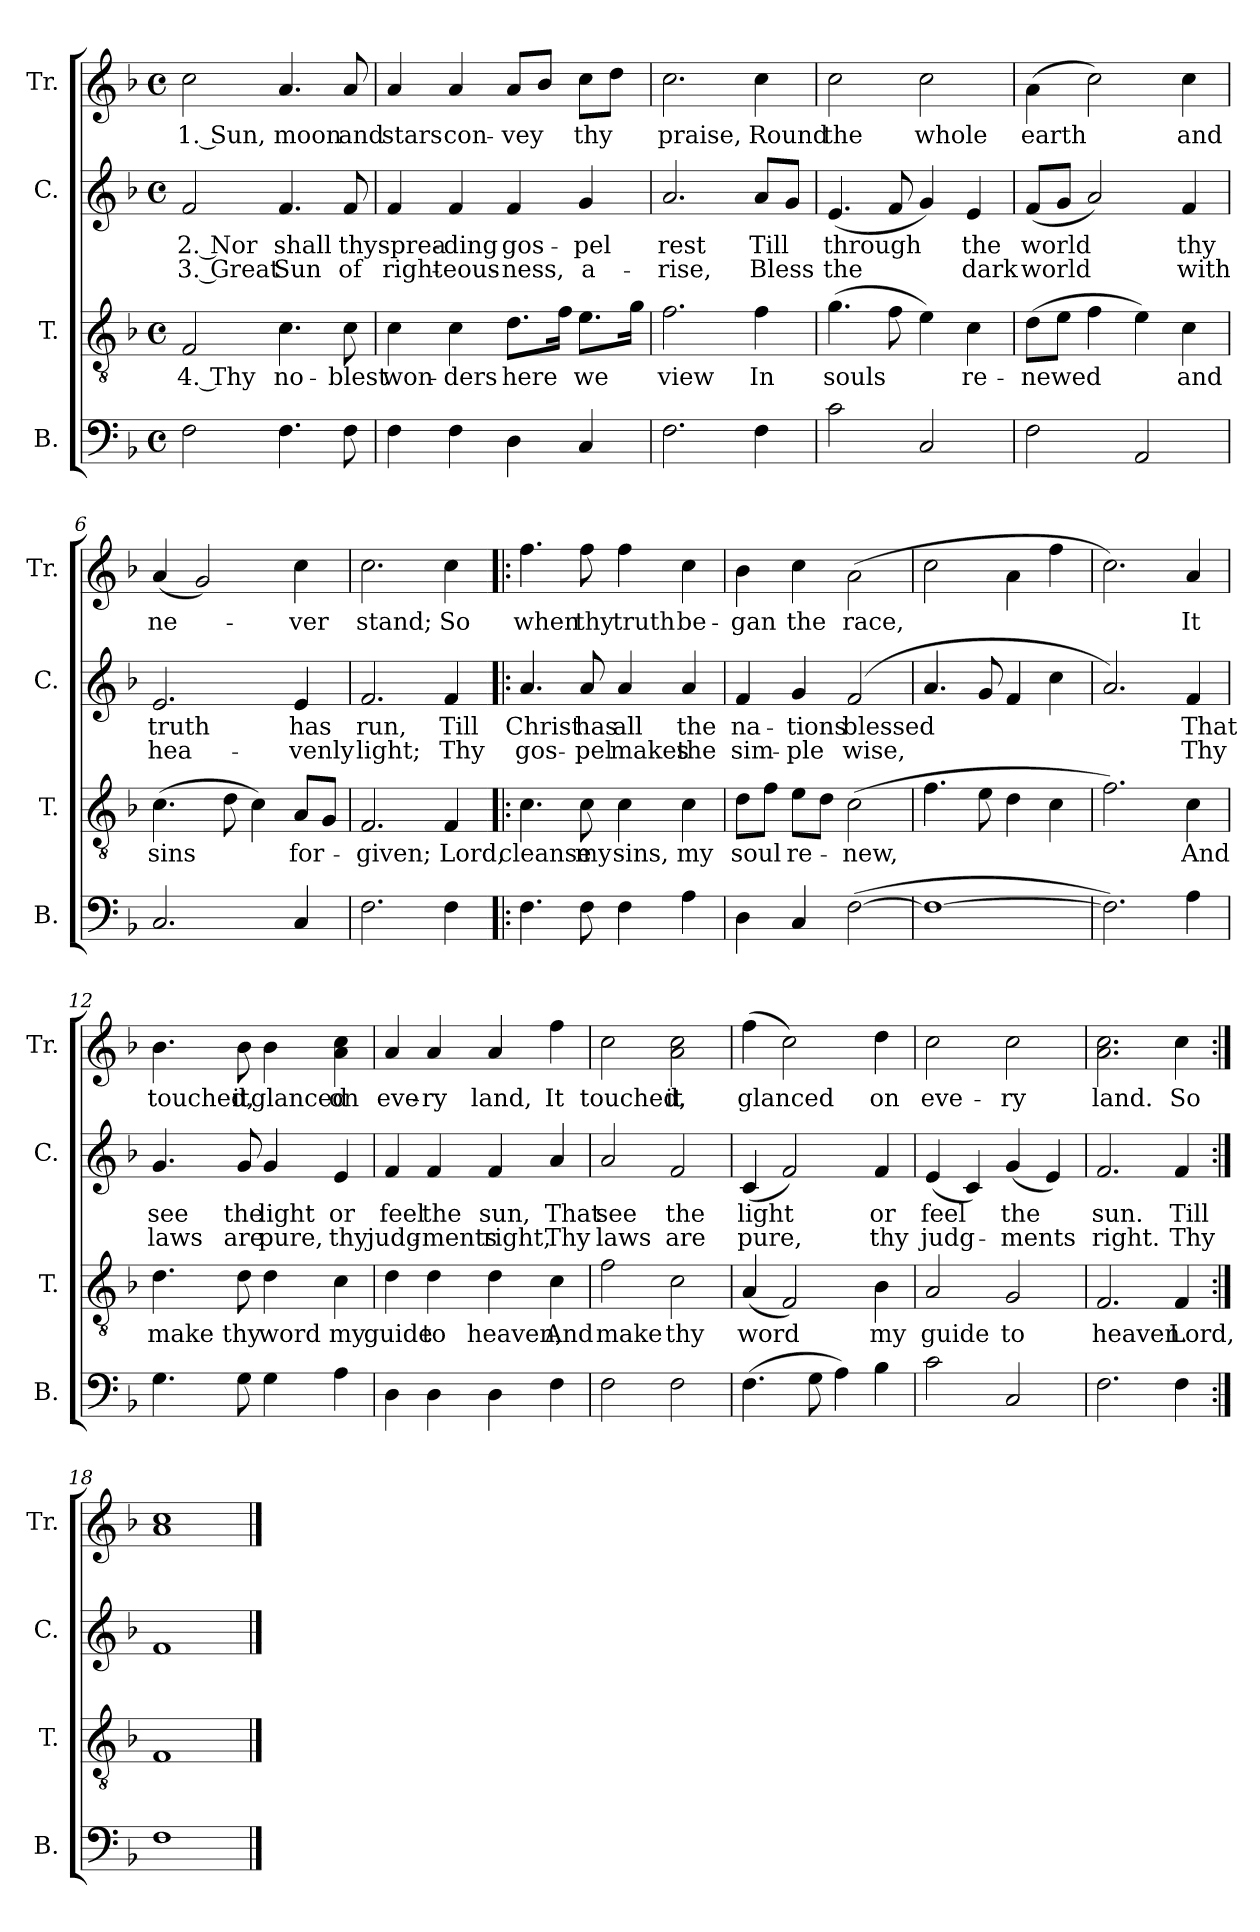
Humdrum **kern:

**kern	**kern	**text	**kern	**text	**text	**kern	**text
*part4	*part3	*part3	*part2	*part2	*part2	*part1	*part1
*staff4	*staff3	*staff3	*staff2	*staff2	*staff2	*staff1	*staff1
*I"B.	*I"T.	*	*I"C.	*	*	*I"Tr.	*
*I'B.	*I'T.	*	*I'C.	*	*	*I'Tr.	*
*clefF4	*clefGv2	*	*clefG2	*	*	*clefG2	*
*k[b-]	*k[b-]	*	*k[b-]	*	*	*k[b-]	*
*M4/4	*M4/4	*	*M4/4	*	*	*M4/4	*
*met(c)	*met(c)	*	*met(c)	*	*	*met(c)	*
*MM110	*MM110	*	*MM110	*	*	*MM110	*
=1	=1	=1	=1	=1	=1	=1	=1
!	!	!LO:LY:b	!	!LO:LY:b	!LO:LY:b	!	!LO:LY:b
2F!\	2F!/	4. Thy	2f!/	2. Nor	3. Great	2cc!\	1. Sun,
!	!	!LO:LY:b	!	!LO:LY:b	!LO:LY:b	!	!LO:LY:b
4.F!\	4.c!\	no-	4.f!/	shall	Sun	4.a!/	moon
!	!	!LO:LY:b	!	!LO:LY:b	!LO:LY:b	!	!LO:LY:b
8F!\	8c!\	-blest	8f!/	thy	of	8a!/	and
=2	=2	=2	=2	=2	=2	=2	=2
!	!	!LO:LY:b	!	!LO:LY:b	!LO:LY:b	!	!LO:LY:b
4F!\	4c!\	won-	4f!/	sprea-	right-	4a!/	stars
!	!	!LO:LY:b	!	!LO:LY:b	!LO:LY:b	!	!LO:LY:b
4F!\	4c!\	-ders	4f!/	-ding	-eous-	4a!/	con-
!	!	!LO:LY:b	!	!LO:LY:b	!LO:LY:b	!	!LO:LY:b
4D!\	8.d!\L	here	4f!/	gos-	-ness,	8a!/L	-vey
.	.	.	.	.	.	8b-!/J	.
.	16f!\Jk	.	.	.	.	.	.
!	!	!LO:LY:b	!	!LO:LY:b	!LO:LY:b	!	!LO:LY:b
4C!/	8.e!\L	we	4g!/	-pel	a-	8cc!\L	thy
.	.	.	.	.	.	8dd!\J	.
.	16g!\Jk	.	.	.	.	.	.
=3	=3	=3	=3	=3	=3	=3	=3
!	!	!LO:LY:b	!	!LO:LY:b	!LO:LY:b	!	!LO:LY:b
2.F!\	2.f!\	view	2.a!/	rest	-rise,	2.cc!\	praise,
!	!	!LO:LY:b	!	!LO:LY:b	!LO:LY:b	!	!LO:LY:b
4F!\	4f!\	In	8a!/L	Till	Bless	4cc!\	Round
.	.	.	8g!/J	.	.	.	.
=4	=4	=4	=4	=4	=4	=4	=4
!	!	!LO:LY:b	!	!LO:LY:b	!LO:LY:b	!	!LO:LY:b
2c!\	(4.g!\	souls	(4.e!/	through	the	2cc!\	the
.	8f!\	.	8f!/	.	.	.	.
!	!	!	!	!	!	!	!LO:LY:b
2C!/	4e!\)	.	4g!/)	.	.	2cc!\	whole
!	!	!LO:LY:b	!	!LO:LY:b	!LO:LY:b	!	!
.	4c!\	re-	4e!/	the	dark	.	.
=5	=5	=5	=5	=5	=5	=5	=5
!	!	!LO:LY:b	!	!LO:LY:b	!LO:LY:b	!	!LO:LY:b
2F!\	(8d!\L	-newed	(8f!/L	world	world	(4a!\	earth
.	8e!\J	.	8g!/J	.	.	.	.
.	4f!\	.	2a!/)	.	.	2cc!\)	.
2AA!/	4e!\)	.	.	.	.	.	.
!	!	!LO:LY:b	!	!LO:LY:b	!LO:LY:b	!	!LO:LY:b
.	4c!\	and	4f!/	thy	with	4cc!\	and
=6	=6	=6	=6	=6	=6	=6	=6
!	!	!LO:LY:b	!	!LO:LY:b	!LO:LY:b	!	!LO:LY:b
2.C!/	(4.c!\	sins	2.e!/	truth	hea-	(4a!/	ne-
.	.	.	.	.	.	2g!/)	.
.	8d!\	.	.	.	.	.	.
.	4c!\)	.	.	.	.	.	.
!	!	!LO:LY:b	!	!LO:LY:b	!LO:LY:b	!	!LO:LY:b
4C!/	8A!/L	for-	4e!/	has	-venly	4cc!\	-ver
.	8G!/J	.	.	.	.	.	.
=7	=7	=7	=7	=7	=7	=7	=7
!	!	!LO:LY:b	!	!LO:LY:b	!LO:LY:b	!	!LO:LY:b
2.F!\	2.F!/	-given;	2.f!/	run,	light;	2.cc!\	stand;
!	!	!LO:LY:b	!	!LO:LY:b	!LO:LY:b	!	!LO:LY:b
4F!\	4F!/	Lord,	4f!/	Till	Thy	4cc!\	So
=8!|:	=8!|:	=8!|:	=8!|:	=8!|:	=8!|:	=8!|:	=8!|:
!	!	!LO:LY:b	!	!LO:LY:b	!LO:LY:b	!	!LO:LY:b
4.F!\	4.c!\	cleanse	4.a!/	Christ	gos-	4.ff!\	when
!	!	!LO:LY:b	!	!LO:LY:b	!LO:LY:b	!	!LO:LY:b
8F!\	8c!\	my	8a!/	has	-pel	8ff!\	thy
!	!	!LO:LY:b	!	!LO:LY:b	!LO:LY:b	!	!LO:LY:b
4F!\	4c!\	sins,	4a!/	all	makes	4ff!\	truth
!	!	!LO:LY:b	!	!LO:LY:b	!LO:LY:b	!	!LO:LY:b
4A!\	4c!\	my	4a!/	the	the	4cc!\	be-
=9	=9	=9	=9	=9	=9	=9	=9
!	!	!LO:LY:b	!	!LO:LY:b	!LO:LY:b	!	!LO:LY:b
4D!\	8d!\L	soul	4f!/	na-	sim-	4b-!\	-gan
.	8f!\J	.	.	.	.	.	.
!	!	!LO:LY:b	!	!LO:LY:b	!LO:LY:b	!	!LO:LY:b
4C!/	8e!\L	re-	4g!/	-tions	-ple	4cc!\	the
.	8d!\J	.	.	.	.	.	.
!	!	!LO:LY:b	!	!LO:LY:b	!LO:LY:b	!	!LO:LY:b
([2F!\	(2c!\	-new,	(2f!/	blessed	wise,	(2a!\	race,
=10	=10	=10	=10	=10	=10	=10	=10
1F!_	4.f!\	.	4.a!/	.	.	2cc!\	.
.	8e!\	.	8g!/	.	.	.	.
.	4d!\	.	4f!/	.	.	4a!\	.
.	4c!\	.	4cc!\	.	.	4ff!\	.
=11	=11	=11	=11	=11	=11	=11	=11
2.F!\])	2.f!\)	.	2.a!/)	.	.	2.cc!\)	.
!	!	!LO:LY:b	!	!LO:LY:b	!LO:LY:b	!	!LO:LY:b
4A!\	4c!\	And	4f!/	That	Thy	4a!/	It
=12	=12	=12	=12	=12	=12	=12	=12
!	!	!LO:LY:b	!	!LO:LY:b	!LO:LY:b	!	!LO:LY:b
4.G!\	4.d!\	make	4.g!/	see	laws	4.b-!\	touched,
!	!	!LO:LY:b	!	!LO:LY:b	!LO:LY:b	!	!LO:LY:b
8G!\	8d!\	thy	8g!/	the	are	8b-!\	it
!	!	!LO:LY:b	!	!LO:LY:b	!LO:LY:b	!	!LO:LY:b
4G!\	4d!\	word	4g!/	light	pure,	4b-!\	glanced
!	!	!LO:LY:b	!	!LO:LY:b	!LO:LY:b	!	!LO:LY:b
4A!\	4c!\	my	4e!/	or	thy	4a!\ 4cc!\	on
=13	=13	=13	=13	=13	=13	=13	=13
!	!	!LO:LY:b	!	!LO:LY:b	!LO:LY:b	!	!LO:LY:b
4D!\	4d!\	guide	4f!/	feel	judg-	4a!/	eve-
!	!	!LO:LY:b	!	!LO:LY:b	!LO:LY:b	!	!LO:LY:b
4D!\	4d!\	to	4f!/	the	-ments	4a!/	-ry
!	!	!LO:LY:b	!	!LO:LY:b	!LO:LY:b	!	!LO:LY:b
4D!\	4d!\	heaven,	4f!/	sun,	right,	4a!/	land,
!	!	!LO:LY:b	!	!LO:LY:b	!LO:LY:b	!	!LO:LY:b
4F!\	4c!\	And	4a!/	That	Thy	4ff!\	It
=14	=14	=14	=14	=14	=14	=14	=14
!	!	!LO:LY:b	!	!LO:LY:b	!LO:LY:b	!	!LO:LY:b
2F!\	2f!\	make	2a!/	see	laws	2cc!\	touched,
!	!	!LO:LY:b	!	!LO:LY:b	!LO:LY:b	!	!LO:LY:b
2F!\	2c!\	thy	2f!/	the	are	2a!\ 2cc!\	it
=15	=15	=15	=15	=15	=15	=15	=15
!	!	!LO:LY:b	!	!LO:LY:b	!LO:LY:b	!	!LO:LY:b
(4.F!\	(4A!/	word	(4c!/	light	pure,	(4ff!\	glanced
.	2F!/)	.	2f!/)	.	.	2cc!\)	.
8G!\	.	.	.	.	.	.	.
4A!\)	.	.	.	.	.	.	.
!	!	!LO:LY:b	!	!LO:LY:b	!LO:LY:b	!	!LO:LY:b
4B-!\	4B-!\	my	4f!/	or	thy	4dd!\	on
=16	=16	=16	=16	=16	=16	=16	=16
!	!	!LO:LY:b	!	!LO:LY:b	!LO:LY:b	!	!LO:LY:b
2c!\	2A!/	guide	(4e!/	feel	judg-	2cc!\	eve-
.	.	.	4c!/)	.	.	.	.
!	!	!LO:LY:b	!	!LO:LY:b	!LO:LY:b	!	!LO:LY:b
2C!/	2G!/	to	(4g!/	the	-ments	2cc!\	-ry
.	.	.	4e!/)	.	.	.	.
=17	=17	=17	=17	=17	=17	=17	=17
!	!	!LO:LY:b	!	!LO:LY:b	!LO:LY:b	!	!LO:LY:b
2.F!\	2.F!/	heaven.	2.f!/	sun.	right.	2.a!\ 2.cc!\	land.
!	!	!LO:LY:b	!	!LO:LY:b	!LO:LY:b	!	!LO:LY:b
4F!\	4F!/	Lord,	4f!/	Till	Thy	4cc!\	So
=18:|!	=18:|!	=18:|!	=18:|!	=18:|!	=18:|!	=18:|!	=18:|!
1F!	1F!	.	1f!	.	.	1a! 1cc!	.
==	==	==	==	==	==	==	==
*-	*-	*-	*-	*-	*-	*-	*-
